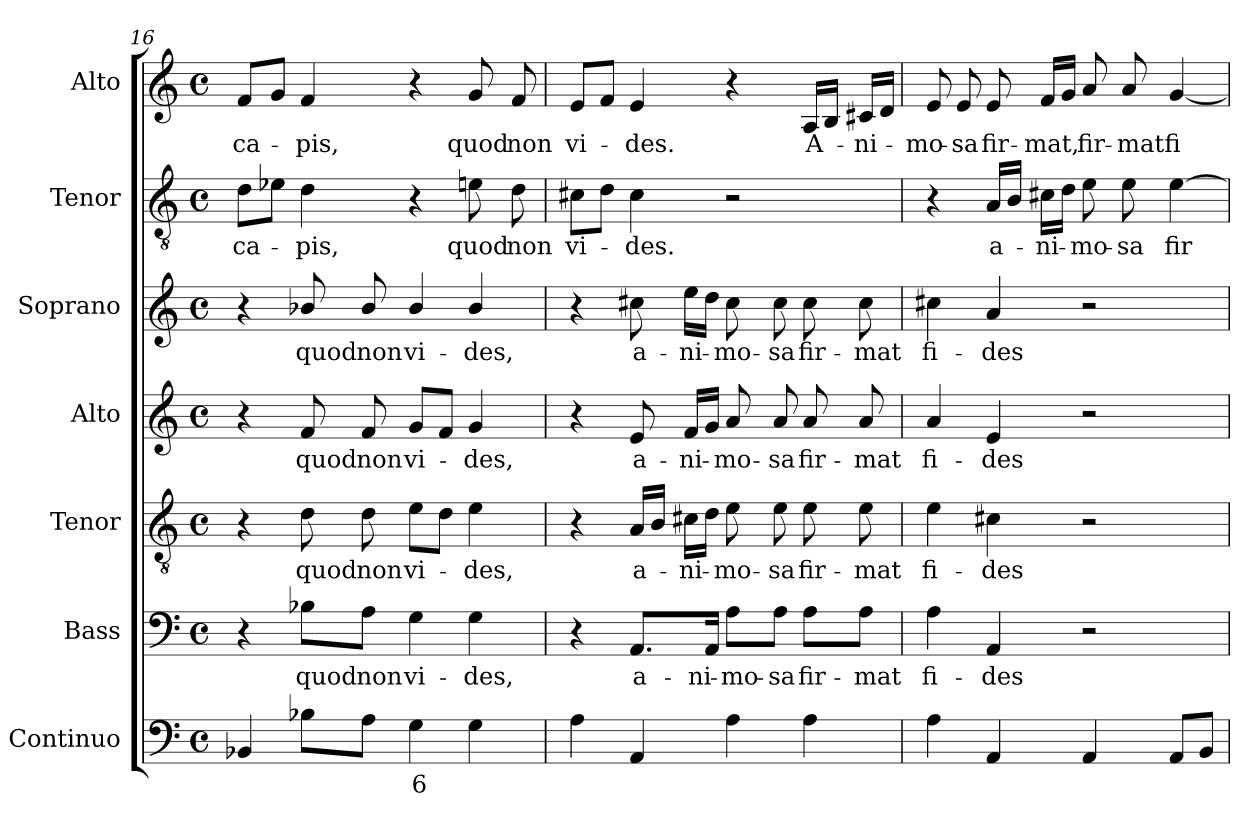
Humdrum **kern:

**kern	**text	**kern	**text	**kern	**text	**kern	**text	**kern	**text	**kern	**text	**kern	**text
*part7	*part7	*part6	*part6	*part5	*part5	*part4	*part4	*part3	*part3	*part2	*part2	*part1	*part1
*staff7	*staff7	*staff6	*staff6	*staff5	*staff5	*staff4	*staff4	*staff3	*staff3	*staff2	*staff2	*staff1	*staff1
*I"Continuo	*	*I"Bass	*	*I"Tenor	*	*I"Alto	*	*I"Soprano	*	*I"Tenor	*	*I"Alto	*
*I'Cont.	*	*I'B.	*	*I'T.	*	*I'A.	*	*I'S.	*	*I'T.	*	*I'A.	*
*clefF4	*	*clefF4	*	*clefGv2	*	*clefG2	*	*clefG2	*	*clefGv2	*	*clefG2	*
*	*	*	*	*ITrd7c12	*	*	*	*	*	*ITrd7c12	*	*	*
*k[]	*	*k[]	*	*k[]	*	*k[]	*	*k[]	*	*k[]	*	*k[]	*
*C:	*	*C:	*	*C:	*	*C:	*	*C:	*	*C:	*	*C:	*
*M4/4	*	*M4/4	*	*M4/4	*	*M4/4	*	*M4/4	*	*M4/4	*	*M4/4	*
*met(c)	*	*met(c)	*	*met(c)	*	*met(c)	*	*met(c)	*	*met(c)	*	*met(c)	*
=16	=16	=16	=16	=16	=16	=16	=16	=16	=16	=16	=16	=16	=16
!	!	!	!	!	!	!	!	!	!	!	!LO:LY:b:color=#000000	!	!
!	!	!	!	!	!	!	!	!	!	!	!	!	!LO:LY:b:color=#000000
4BB-Xi/	.	4r	.	4r	.	4r	.	4r	.	8Di\L	ca-	8fi/L	ca-
.	.	.	.	.	.	.	.	.	.	8E-Xi\J	.	8gi/J	.
!	!	!	!LO:LY:b:color=#000000	!	!	!	!	!	!	!	!	!	!
!	!	!	!	!	!LO:LY:b:color=#000000	!	!	!	!	!	!	!	!
!	!	!	!	!	!	!	!LO:LY:b:color=#000000	!	!	!	!	!	!
!	!	!	!	!	!	!	!	!	!LO:LY:b:color=#000000	!	!	!	!
!	!	!	!	!	!	!	!	!	!	!	!LO:LY:b:color=#000000	!	!
!	!	!	!	!	!	!	!	!	!	!	!	!	!LO:LY:b:color=#000000
8B-Xi\L	.	8B-Xi\L	quod	8Di\	quod	8fi/	quod	8b-Xi/	quod	4Di\	-pis,	4fi/	-pis,
!	!	!	!LO:LY:b:color=#000000	!	!	!	!	!	!	!	!	!	!
!	!	!	!	!	!LO:LY:b:color=#000000	!	!	!	!	!	!	!	!
!	!	!	!	!	!	!	!LO:LY:b:color=#000000	!	!	!	!	!	!
!	!	!	!	!	!	!	!	!	!LO:LY:b:color=#000000	!	!	!	!
8Ai\J	.	8Ai\J	non	8Di\	non	8fi/	non	8b-i/	non	.	.	.	.
!	!LO:LY:b:color=#000000	!	!	!	!	!	!	!	!	!	!	!	!
!	!	!	!LO:LY:b:color=#000000	!	!	!	!	!	!	!	!	!	!
!	!	!	!	!	!LO:LY:b:color=#000000	!	!	!	!	!	!	!	!
!	!	!	!	!	!	!	!LO:LY:b:color=#000000	!	!	!	!	!	!
!	!	!	!	!	!	!	!	!	!LO:LY:b:color=#000000	!	!	!	!
4Gi\	6	4Gi\	vi-	8Ei\L	vi-	8gi/L	vi-	4b-i/	vi-	4r	.	4r	.
.	.	.	.	8Di\J	.	8fi/J	.	.	.	.	.	.	.
!	!	!	!LO:LY:b:color=#000000	!	!	!	!	!	!	!	!	!	!
!	!	!	!	!	!LO:LY:b:color=#000000	!	!	!	!	!	!	!	!
!	!	!	!	!	!	!	!LO:LY:b:color=#000000	!	!	!	!	!	!
!	!	!	!	!	!	!	!	!	!LO:LY:b:color=#000000	!	!	!	!
!	!	!	!	!	!	!	!	!	!	!	!LO:LY:b:color=#000000	!	!
!	!	!	!	!	!	!	!	!	!	!	!	!	!LO:LY:b:color=#000000
4Gi\	.	4Gi\	-des,	4Ei\	-des,	4gi/	-des,	4b-i/	-des,	8Eni\	quod	8gi/	quod
!	!	!	!	!	!	!	!	!	!	!	!LO:LY:b:color=#000000	!	!
!	!	!	!	!	!	!	!	!	!	!	!	!	!LO:LY:b:color=#000000
.	.	.	.	.	.	.	.	.	.	8Di\	non	8fi/	non
!!LO:PB:g=z
=17	=17	=17	=17	=17	=17	=17	=17	=17	=17	=17	=17	=17	=17
!	!	!	!	!	!	!	!	!	!	!	!LO:LY:b:color=#000000	!	!
!	!	!	!	!	!	!	!	!	!	!	!	!	!LO:LY:b:color=#000000
4Ai\	.	4r	.	4r	.	4r	.	4r	.	8C#Xi\L	vi-	8ei/L	vi-
.	.	.	.	.	.	.	.	.	.	8Di\J	.	8fi/J	.
!	!	!	!LO:LY:b:color=#000000	!	!	!	!	!	!	!	!	!	!
!	!	!	!	!	!LO:LY:b:color=#000000	!	!	!	!	!	!	!	!
!	!	!	!	!	!	!	!LO:LY:b:color=#000000	!	!	!	!	!	!
!	!	!	!	!	!	!	!	!	!LO:LY:b:color=#000000	!	!	!	!
!	!	!	!	!	!	!	!	!	!	!	!LO:LY:b:color=#000000	!	!
!	!	!	!	!	!	!	!	!	!	!	!	!	!LO:LY:b:color=#000000
4AAi/	.	8.AAi/L	a-	16AAi/LL	a-	8ei/	a-	8cc#Xi\	a-	4C#i\	-des.	4ei/	-des.
.	.	.	.	16BBi/JJ	.	.	.	.	.	.	.	.	.
!	!	!	!	!	!LO:LY:b:color=#000000	!	!	!	!	!	!	!	!
!	!	!	!	!	!	!	!LO:LY:b:color=#000000	!	!	!	!	!	!
!	!	!	!	!	!	!	!	!	!LO:LY:b:color=#000000	!	!	!	!
.	.	.	.	16C#Xi\LL	-ni-	16fi/LL	-ni-	16eei\LL	-ni-	.	.	.	.
!	!	!	!LO:LY:b:color=#000000	!	!	!	!	!	!	!	!	!	!
.	.	16AAi/Jk	-ni-	16Di\JJ	.	16gi/JJ	.	16ddi\JJ	.	.	.	.	.
!	!	!	!LO:LY:b:color=#000000	!	!	!	!	!	!	!	!	!	!
!	!	!	!	!	!LO:LY:b:color=#000000	!	!	!	!	!	!	!	!
!	!	!	!	!	!	!	!LO:LY:b:color=#000000	!	!	!	!	!	!
!	!	!	!	!	!	!	!	!	!LO:LY:b:color=#000000	!	!	!	!
4Ai\	.	8Ai\L	-mo-	8Ei\	-mo-	8ai/	-mo-	8cc#i\	-mo-	2r	.	4r	.
!	!	!	!LO:LY:b:color=#000000	!	!	!	!	!	!	!	!	!	!
!	!	!	!	!	!LO:LY:b:color=#000000	!	!	!	!	!	!	!	!
!	!	!	!	!	!	!	!LO:LY:b:color=#000000	!	!	!	!	!	!
!	!	!	!	!	!	!	!	!	!LO:LY:b:color=#000000	!	!	!	!
.	.	8Ai\J	-sa	8Ei\	-sa	8ai/	-sa	8cc#i\	-sa	.	.	.	.
!	!	!	!LO:LY:b:color=#000000	!	!	!	!	!	!	!	!	!	!
!	!	!	!	!	!LO:LY:b:color=#000000	!	!	!	!	!	!	!	!
!	!	!	!	!	!	!	!LO:LY:b:color=#000000	!	!	!	!	!	!
!	!	!	!	!	!	!	!	!	!LO:LY:b:color=#000000	!	!	!	!
!	!	!	!	!	!	!	!	!	!	!	!	!	!LO:LY:b:color=#000000
4Ai\	.	8Ai\L	fir-	8Ei\	fir-	8ai/	fir-	8cc#i\	fir-	.	.	16Ai/LL	A-
.	.	.	.	.	.	.	.	.	.	.	.	16Bi/JJ	.
!	!	!	!LO:LY:b:color=#000000	!	!	!	!	!	!	!	!	!	!
!	!	!	!	!	!LO:LY:b:color=#000000	!	!	!	!	!	!	!	!
!	!	!	!	!	!	!	!LO:LY:b:color=#000000	!	!	!	!	!	!
!	!	!	!	!	!	!	!	!	!LO:LY:b:color=#000000	!	!	!	!
!	!	!	!	!	!	!	!	!	!	!	!	!	!LO:LY:b:color=#000000
.	.	8Ai\J	-mat	8Ei\	-mat	8ai/	-mat	8cc#i\	-mat	.	.	16c#Xi/LL	-ni-
.	.	.	.	.	.	.	.	.	.	.	.	16di/JJ	.
=18	=18	=18	=18	=18	=18	=18	=18	=18	=18	=18	=18	=18	=18
!	!	!	!LO:LY:b:color=#000000	!	!	!	!	!	!	!	!	!	!
!	!	!	!	!	!LO:LY:b:color=#000000	!	!	!	!	!	!	!	!
!	!	!	!	!	!	!	!LO:LY:b:color=#000000	!	!	!	!	!	!
!	!	!	!	!	!	!	!	!	!LO:LY:b:color=#000000	!	!	!	!
!	!	!	!	!	!	!	!	!	!	!	!	!	!LO:LY:b:color=#000000
4Ai\	.	4Ai\	fi-	4Ei\	fi-	4ai/	fi-	4cc#Xi\	fi-	4r	.	8ei/	-mo-
!	!	!	!	!	!	!	!	!	!	!	!	!	!LO:LY:b:color=#000000
.	.	.	.	.	.	.	.	.	.	.	.	8ei/	-sa
!	!	!	!LO:LY:b:color=#000000	!	!	!	!	!	!	!	!	!	!
!	!	!	!	!	!LO:LY:b:color=#000000	!	!	!	!	!	!	!	!
!	!	!	!	!	!	!	!LO:LY:b:color=#000000	!	!	!	!	!	!
!	!	!	!	!	!	!	!	!	!LO:LY:b:color=#000000	!	!	!	!
!	!	!	!	!	!	!	!	!	!	!	!LO:LY:b:color=#000000	!	!
!	!	!	!	!	!	!	!	!	!	!	!	!	!LO:LY:b:color=#000000
4AAi/	.	4AAi/	-des	4C#Xi\	-des	4ei/	-des	4ai/	-des	16AAi/LL	a-	8ei/	fir-
.	.	.	.	.	.	.	.	.	.	16BBi/JJ	.	.	.
!	!	!	!	!	!	!	!	!	!	!	!LO:LY:b:color=#000000	!	!
!	!	!	!	!	!	!	!	!	!	!	!	!	!LO:LY:b:color=#000000
.	.	.	.	.	.	.	.	.	.	16C#Xi\LL	-ni-	16fi/LL	-mat,
.	.	.	.	.	.	.	.	.	.	16Di\JJ	.	16gi/JJ	.
!	!	!	!	!	!	!	!	!	!	!	!LO:LY:b:color=#000000	!	!
!	!	!	!	!	!	!	!	!	!	!	!	!	!LO:LY:b:color=#000000
4AAi/	.	2r	.	2r	.	2r	.	2r	.	8Ei\	-mo-	8ai/	fir-
!	!	!	!	!	!	!	!	!	!	!	!LO:LY:b:color=#000000	!	!
!	!	!	!	!	!	!	!	!	!	!	!	!	!LO:LY:b:color=#000000
.	.	.	.	.	.	.	.	.	.	8Ei\	-sa	8ai/	-mat
!	!	!	!	!	!	!	!	!	!	!	!LO:LY:b:color=#000000	!	!
!	!	!	!	!	!	!	!	!	!	!	!	!	!LO:LY:b:color=#000000
8AAi/L	.	.	.	.	.	.	.	.	.	[>4Ei\	fir-	[<4gi/	fi-
8BBi/J	.	.	.	.	.	.	.	.	.	.	.	.	.
=	=	=	=	=	=	=	=	=	=	=	=	=	=
*-	*-	*-	*-	*-	*-	*-	*-	*-	*-	*-	*-	*-	*-
